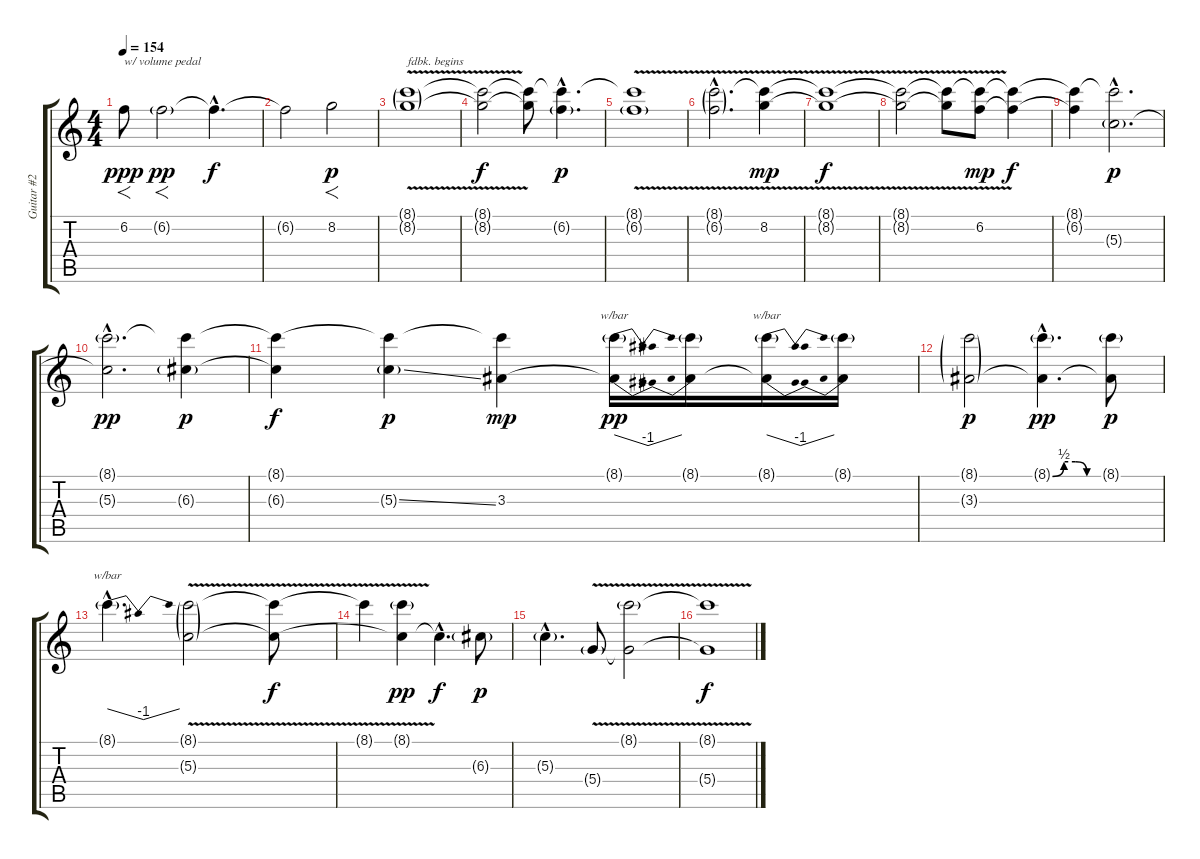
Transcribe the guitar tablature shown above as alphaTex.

\track ("Guitar #2" "Guitar #2") {instrument distortionguitar}
\staff {score tabs}
\tuning (E4 B3 G3 D3 A2 E2) {hide}
\ts (4 4)
\tempo 154
\clef g2
\ks c
6.2.8{f txt "w/ volume pedal" dy ppp} 6.2{g}.2{f dy pp} 6.2{hac t}.4{d dy f} |
6.2{t}.2 8.2.2{f dy p} |
(8.1{v g} 8.2{v g}).1{txt "fdbk. begins"} |
(8.1{t} 8.2{t}).2{dy f} (8.1{t} 8.2{t}).8 (8.1{hac t} 6.2{g hac}).4{d dy p} |
(8.1{v t} 6.2{v g}).1 |
(8.1{v g hac} 6.2{v g hac}).2{d} (8.1{v t} 8.2{v}).4{dy mp} |
(8.1{v t} 8.2{v t}).1{dy f} |
(8.1{v t} 8.2{v t}).2 (8.1{v t} 8.2{v t}).8 (8.1{t} 6.2).8{dy mp} (8.1{t} 6.2{t}).4{dy f} |
(8.1{t} 6.2{t}).4 (8.1{hac t} 5.3{g hac}).2{d dy p} |
(8.1{g hac} 5.3{hac t}).2{d dy pp} (8.1{t} 6.3{g}).4{dy p} |
(8.1{t} 6.3{t}).4{dy f} (8.1{t} 5.3{ss g}).4{dy p} (8.1{t} 3.3).4{dy mp} (8.1{g} 3.3{t}).16{tbe (dip default 0 0 30 -4 60 0) dy pp} (8.1{g} 3.3{t}).16 (8.1{g} 3.3{t}).16{tbe (dip default 0 0 30 -4 60 0)} (8.1{g} 3.3{t}).16 |
(8.1{g} 3.3{g}).2{dy p} (8.1{be (custom 0 0 15 2 30 2 45 0 60 0) g hac} 3.3{hac t}).4{d dy pp} (8.1{g} 3.3{t}).8{dy p} |
8.1{g hac}.4{d tbe (dip default 0 0 30 -4 60 0)} (8.1{v g} 5.3{v g}).2 (8.1{v t} 5.3{v t}).8{dy f} |
8.1{v t}.4 (8.1{g} 5.3{t}).4{dy pp} 5.3{hac t}.4{d dy f} 6.3{g}.8{dy p} |
5.3{g hac}.4{d} 5.4{v g}.8 (8.1{v g} 5.4{v t}).2 |
(8.1{v t} 5.4{v t}).1{dy f}
